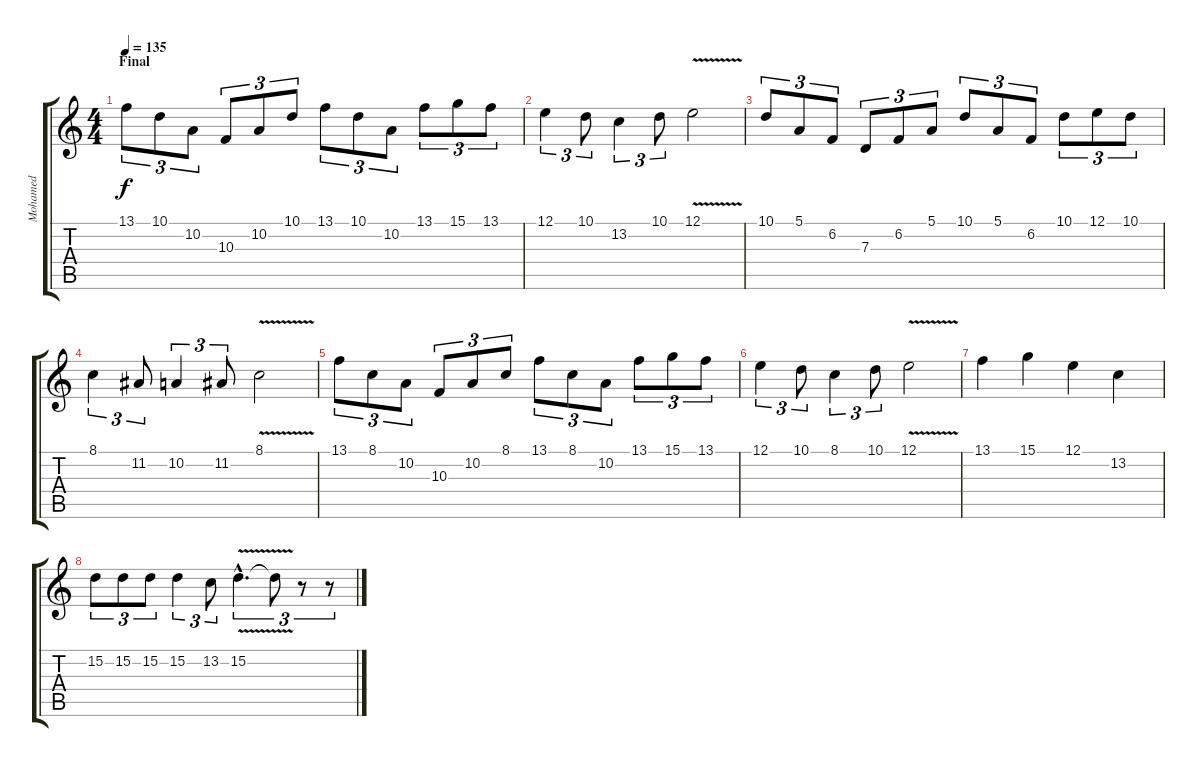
\track ("Mohamed" "Mohamed") {instrument violin}
\staff {score tabs}
\tuning (E4 B3 G3 D3 A2 E2) {hide}
\ts (4 4)
\section ("" "Final")
\tempo 135
\clef g2
\ks c
13.1.8{tu (3 2) dy f volume 13 balance 12} 10.1.8{tu (3 2)} 10.2.8{tu (3 2)} 10.3.8{tu (3 2)} 10.2.8{tu (3 2)} 10.1.8{tu (3 2)} 13.1.8{tu (3 2)} 10.1.8{tu (3 2)} 10.2.8{tu (3 2)} 13.1.8{tu (3 2)} 15.1.8{tu (3 2)} 13.1.8{tu (3 2)} |
12.1.4{tu (3 2)} 10.1.8{tu (3 2)} 13.2.4{tu (3 2)} 10.1.8{tu (3 2)} 12.1{v}.2 |
10.1.8{tu (3 2)} 5.1.8{tu (3 2)} 6.2.8{tu (3 2)} 7.3.8{tu (3 2)} 6.2.8{tu (3 2)} 5.1.8{tu (3 2)} 10.1.8{tu (3 2)} 5.1.8{tu (3 2)} 6.2.8{tu (3 2)} 10.1.8{tu (3 2)} 12.1.8{tu (3 2)} 10.1.8{tu (3 2)} |
8.1.4{tu (3 2)} 11.2.8{tu (3 2)} 10.2.4{tu (3 2)} 11.2.8{tu (3 2)} 8.1{v}.2 |
13.1.8{tu (3 2)} 8.1.8{tu (3 2)} 10.2.8{tu (3 2)} 10.3.8{tu (3 2)} 10.2.8{tu (3 2)} 8.1.8{tu (3 2)} 13.1.8{tu (3 2)} 8.1.8{tu (3 2)} 10.2.8{tu (3 2)} 13.1.8{tu (3 2)} 15.1.8{tu (3 2)} 13.1.8{tu (3 2)} |
12.1.4{tu (3 2)} 10.1.8{tu (3 2)} 8.1.4{tu (3 2)} 10.1.8{tu (3 2)} 12.1{v}.2 |
13.1.4 15.1.4 12.1.4 13.2.4 |
15.2.8{tu (3 2)} 15.2.8{tu (3 2)} 15.2.8{tu (3 2)} 15.2.4{tu (3 2)} 13.2.8{tu (3 2)} 15.2{v hac}.4{d tu (3 2)} 15.2{t}.8{tu (3 2)} r.8{tu (3 2)} r.8{tu (3 2)}
